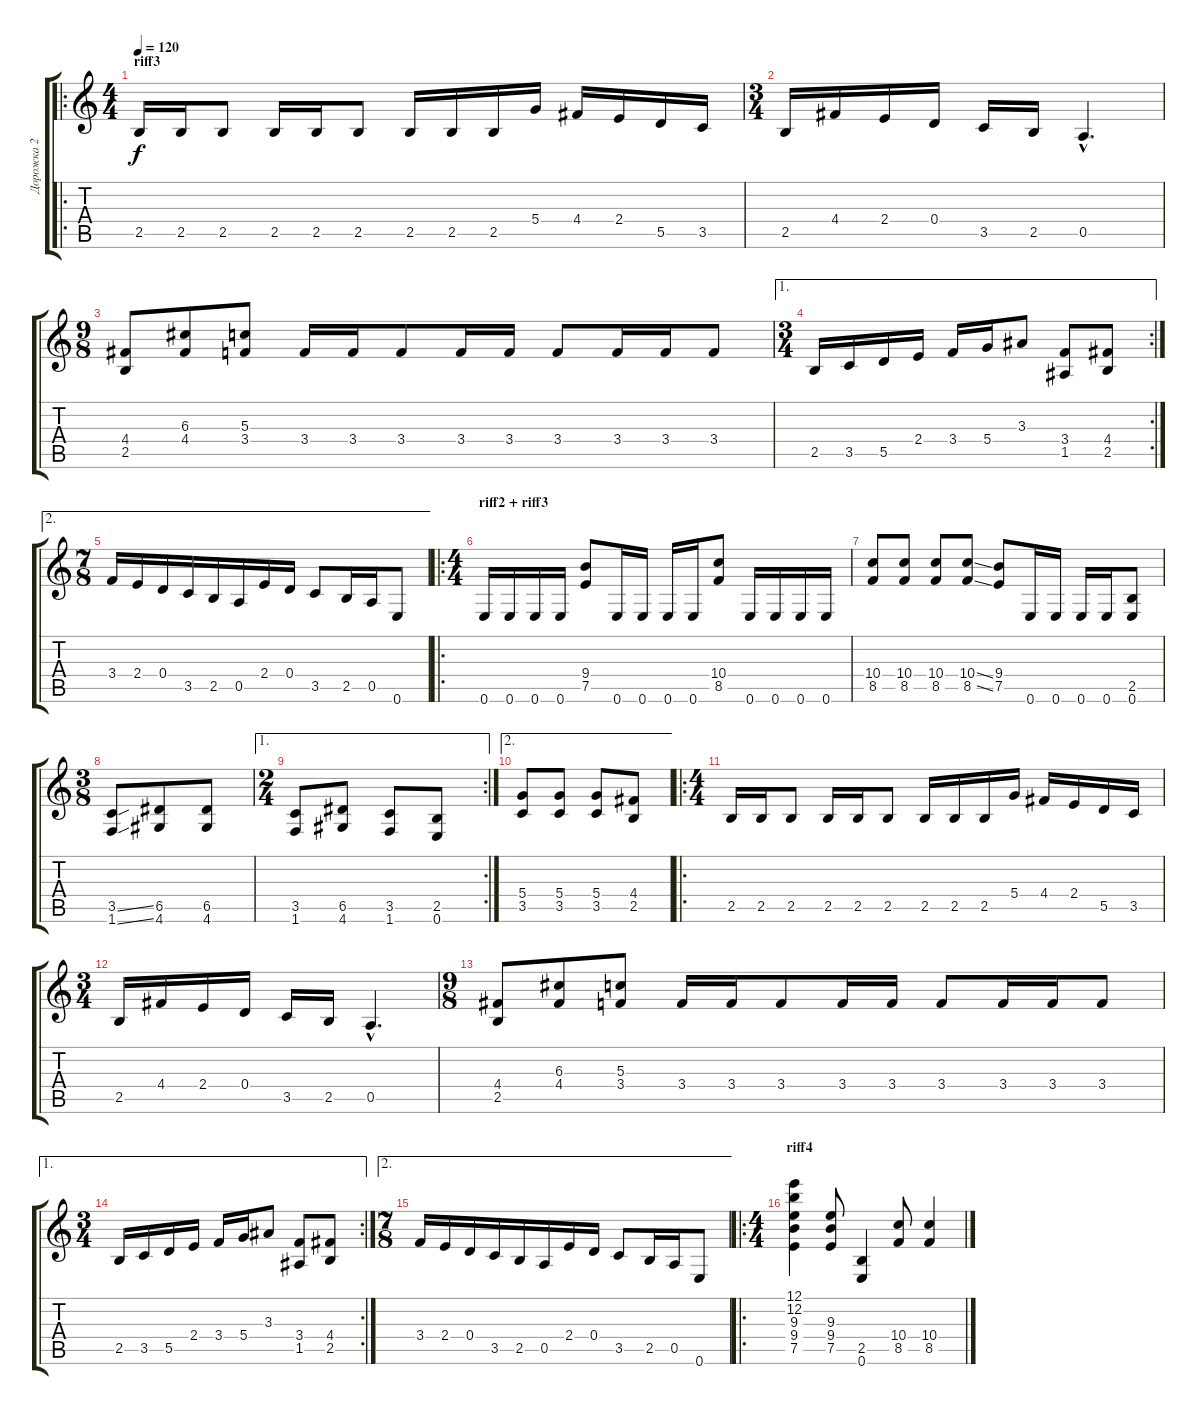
\track ("Дорожка 2" "Дорожка 2") {instrument overdrivenguitar}
\staff {score tabs}
\tuning (E4 B3 G3 D3 A2 E2) {hide}
\ro
\ts (4 4)
\section ("" "riff3")
\tempo 120
\clef g2
\ks c
2.5.16{dy f} 2.5.16 2.5.8 2.5.16 2.5.16 2.5.8 2.5.16 2.5.16 2.5.16 5.4.16 4.4.16 2.4.16 5.5.16 3.5.16 |
\ts (3 4)
2.5.16 4.4.16 2.4.16 0.4.16 3.5.16 2.5.16 0.5{hac}.4{d} |
\ts (9 8)
(4.4 2.5).8 (6.3 4.4).8 (5.3 3.4).8 3.4.16 3.4.16 3.4.8 3.4.16 3.4.16 3.4.8 3.4.16 3.4.16 3.4.8 |
\ae 1
\rc 2
\ts (3 4)
2.5.16 3.5.16 5.5.16 2.4.16 3.4.16 5.4.16 3.3.8 (3.4 1.5).8 (4.4 2.5).8 |
\ae 2
\ts (7 8)
3.4.16 2.4.16 0.4.16 3.5.16 2.5.16 0.5.16 2.4.16 0.4.16 3.5.8 2.5.16 0.5.16 0.6.8 |
\ro
\ts (4 4)
\section ("" "riff2 + riff3")
0.6.16 0.6.16 0.6.16 0.6.16 (9.4 7.5).8 0.6.16 0.6.16 0.6.16 0.6.16 (10.4 8.5).8 0.6.16 0.6.16 0.6.16 0.6.16 |
(10.4 8.5).8 (10.4 8.5).8 (10.4 8.5).8 (10.4{ss} 8.5{ss}).8 (9.4 7.5).8 0.6.16 0.6.16 0.6.16 0.6.16 (2.5 0.6).8 |
\ts (3 8)
(3.5{ss} 1.6{ss}).8 (6.5 4.6).8 (6.5 4.6).8 |
\ae 1
\rc 2
\ts (2 4)
(3.5 1.6).8 (6.5 4.6).8 (3.5 1.6).8 (2.5 0.6).8 |
\ae 2
(5.4 3.5).8 (5.4 3.5).8 (5.4 3.5).8 (4.4 2.5).8 |
\ro
\ts (4 4)
2.5.16 2.5.16 2.5.8 2.5.16 2.5.16 2.5.8 2.5.16 2.5.16 2.5.16 5.4.16 4.4.16 2.4.16 5.5.16 3.5.16 |
\ts (3 4)
2.5.16 4.4.16 2.4.16 0.4.16 3.5.16 2.5.16 0.5{hac}.4{d} |
\ts (9 8)
(4.4 2.5).8 (6.3 4.4).8 (5.3 3.4).8 3.4.16 3.4.16 3.4.8 3.4.16 3.4.16 3.4.8 3.4.16 3.4.16 3.4.8 |
\ae 1
\rc 2
\ts (3 4)
2.5.16 3.5.16 5.5.16 2.4.16 3.4.16 5.4.16 3.3.8 (3.4 1.5).8 (4.4 2.5).8 |
\ae 2
\ts (7 8)
3.4.16 2.4.16 0.4.16 3.5.16 2.5.16 0.5.16 2.4.16 0.4.16 3.5.8 2.5.16 0.5.16 0.6.8 |
\ro
\ts (4 4)
\section ("" "riff4")
(12.1 12.2 9.3 9.4 7.5).4 (9.3 9.4 7.5).8 (2.5 0.6).4 (10.4 8.5).8 (10.4 8.5).4
